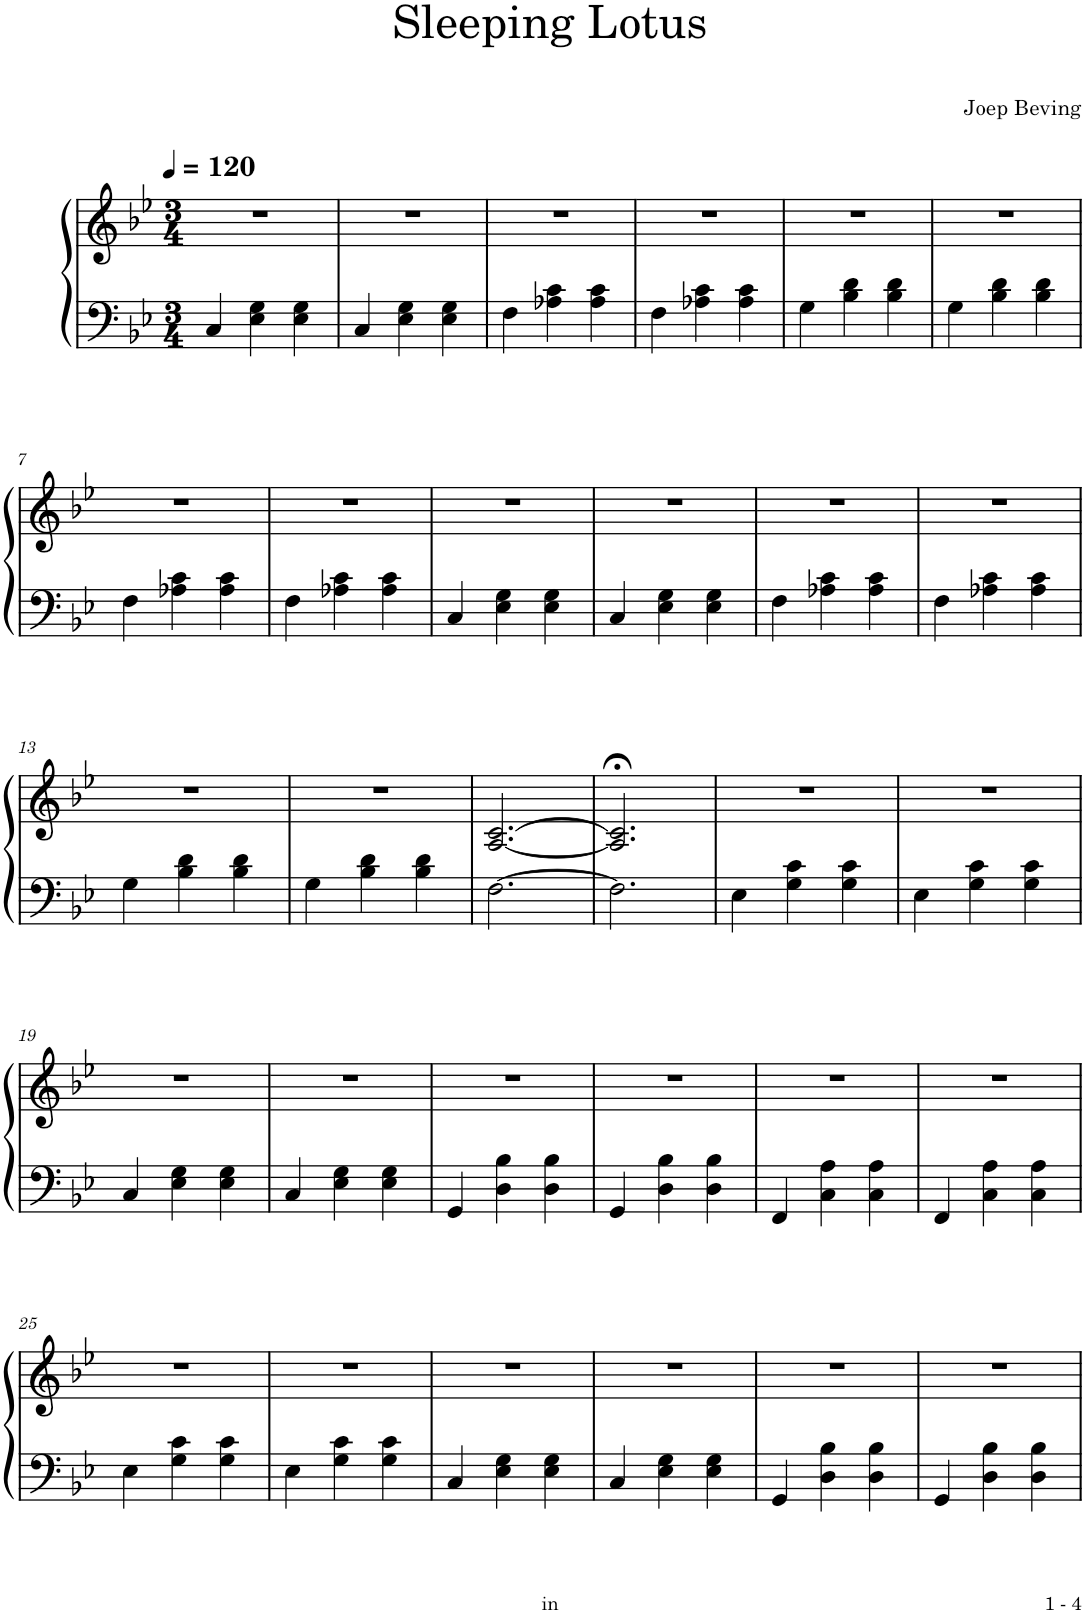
**kern	**kern
*part1	*part1
*staff2	*staff1
*I"Piano	*
*I'Pno.	*
*clefF4	*clefG2
*k[b-e-]	*k[b-e-]
*M3/4	*M3/4
*MM120	*MM120
=1	=1
4C/	2.r
4E-\ 4G\	.
4E-\ 4G\	.
=2	=2
4C/	2.r
4E-\ 4G\	.
4E-\ 4G\	.
=3	=3
4F\	2.r
4A-X\ 4c\	.
4A-\ 4c\	.
=4	=4
4F\	2.r
4A-X\ 4c\	.
4A-\ 4c\	.
=5	=5
4G\	2.r
4B-\ 4d\	.
4B-\ 4d\	.
=6	=6
4G\	2.r
4B-\ 4d\	.
4B-\ 4d\	.
!!LO:LB:g=z
=7	=7
4F\	2.r
4A-X\ 4c\	.
4A-\ 4c\	.
=8	=8
4F\	2.r
4A-X\ 4c\	.
4A-\ 4c\	.
=9	=9
4C/	2.r
4E-\ 4G\	.
4E-\ 4G\	.
=10	=10
4C/	2.r
4E-\ 4G\	.
4E-\ 4G\	.
=11	=11
4F\	2.r
4A-X\ 4c\	.
4A-\ 4c\	.
=12	=12
4F\	2.r
4A-X\ 4c\	.
4A-\ 4c\	.
!!LO:LB:g=z
=13	=13
4G\	2.r
4B-\ 4d\	.
4B-\ 4d\	.
=14	=14
4G\	2.r
4B-\ 4d\	.
4B-\ 4d\	.
=15	=15
[2.F\	[2.A/ [2.c/
=16	=16
2.F\]	2.A/];< 2.c/];<
=17	=17
4E-\	2.r
4G\ 4c\	.
4G\ 4c\	.
=18	=18
4E-\	2.r
4G\ 4c\	.
4G\ 4c\	.
!!LO:LB:g=z
=19	=19
4C/	2.r
4E-\ 4G\	.
4E-\ 4G\	.
=20	=20
4C/	2.r
4E-\ 4G\	.
4E-\ 4G\	.
=21	=21
4GG/	2.r
4D\ 4B-\	.
4D\ 4B-\	.
=22	=22
4GG/	2.r
4D\ 4B-\	.
4D\ 4B-\	.
=23	=23
4FF/	2.r
4C\ 4A\	.
4C\ 4A\	.
=24	=24
4FF/	2.r
4C\ 4A\	.
4C\ 4A\	.
!!LO:LB:g=z
=25	=25
4E-\	2.r
4G\ 4c\	.
4G\ 4c\	.
=26	=26
4E-\	2.r
4G\ 4c\	.
4G\ 4c\	.
=27	=27
4C/	2.r
4E-\ 4G\	.
4E-\ 4G\	.
=28	=28
4C/	2.r
4E-\ 4G\	.
4E-\ 4G\	.
=29	=29
4GG/	2.r
4D\ 4B-\	.
4D\ 4B-\	.
=30	=30
4GG/	2.r
4D\ 4B-\	.
4D\ 4B-\	.
=	=
*-	*-
